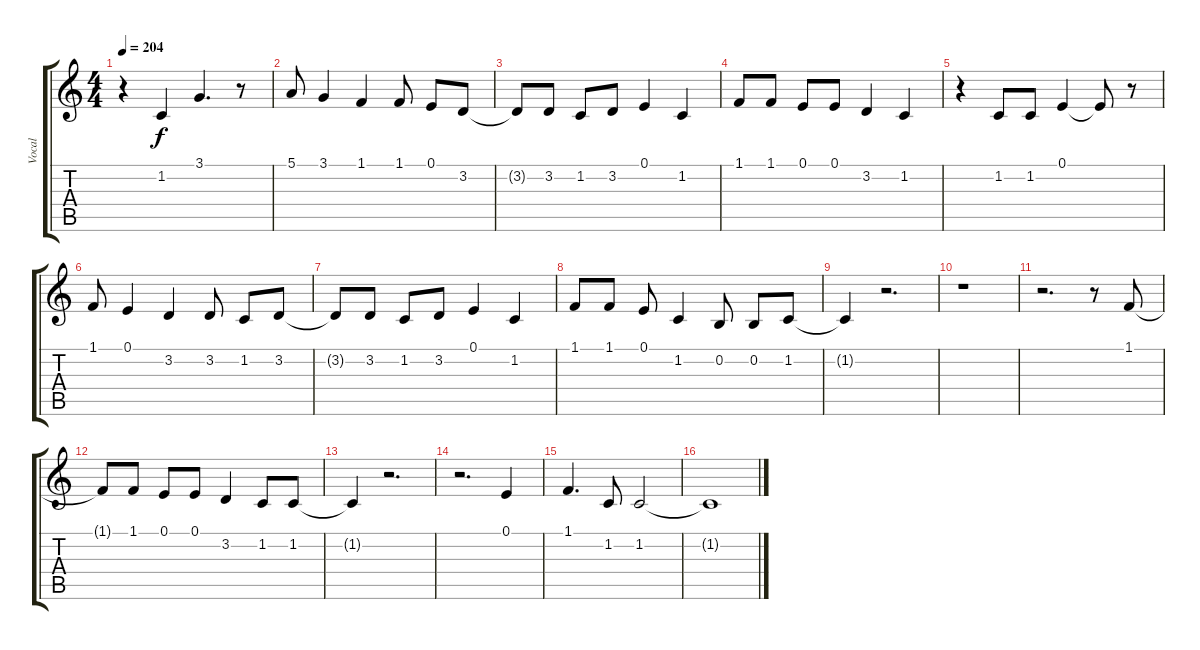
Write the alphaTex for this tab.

\track ("Vocal" "Vocal") {instrument lead1square}
\staff {score tabs}
\tuning (E4 B3 G3 D3 A2 E2) {hide}
\ts (4 4)
\tempo 204
\clef g2
\ks c
r.4{dy f} 1.2.4 3.1.4{d} r.8 |
5.1.8 3.1.4 1.1.4 1.1.8 0.1.8 3.2.8 |
3.2{t}.8 3.2.8 1.2.8 3.2.8 0.1.4 1.2.4 |
1.1.8 1.1.8 0.1.8 0.1.8 3.2.4 1.2.4 |
r.4 1.2.8 1.2.8 0.1.4 0.1{t}.8 r.8 |
1.1.8 0.1.4 3.2.4 3.2.8 1.2.8 3.2.8 |
3.2{t}.8 3.2.8 1.2.8 3.2.8 0.1.4 1.2.4 |
1.1.8 1.1.8 0.1.8 1.2.4 0.2.8 0.2.8 1.2.8 |
1.2{t}.4 r.2{d} |
r.1 |
r.2{d} r.8 1.1.8 |
1.1{t}.8 1.1.8 0.1.8 0.1.8 3.2.4 1.2.8 1.2.8 |
1.2{t}.4 r.2{d} |
r.2{d} 0.1.4 |
1.1.4{d} 1.2.8 1.2.2 |
1.2{t}.1
